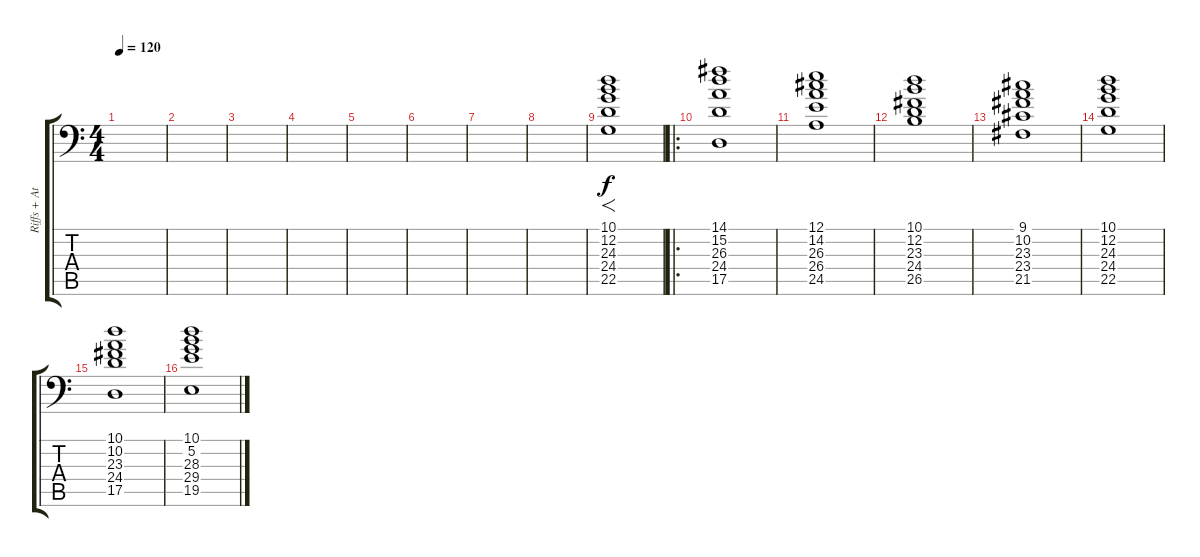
\track ("Riffs + Atmosphere" "Riffs + At") {instrument synthbrass1}
\staff {score tabs}
\tuning (E4 B3 G2 D2 A1 E1) {hide}
\ts (4 4)
\tempo 120
\clef f4
\ks c
|
|
|
|
|
|
|
|
(10.1 12.2 24.3 24.4 22.5).1{f} |
\ro
(14.1 15.2 26.3 24.4 17.5).1 |
(12.1 14.2 26.3 26.4 24.5).1 |
(10.1 12.2 23.3 24.4 26.5).1 |
(9.1 10.2 23.3 23.4 21.5).1 |
(10.1 12.2 24.3 24.4 22.5).1 |
(10.1 10.2 23.3 24.4 17.5).1 |
(10.1 5.2 28.3 29.4 19.5).1
